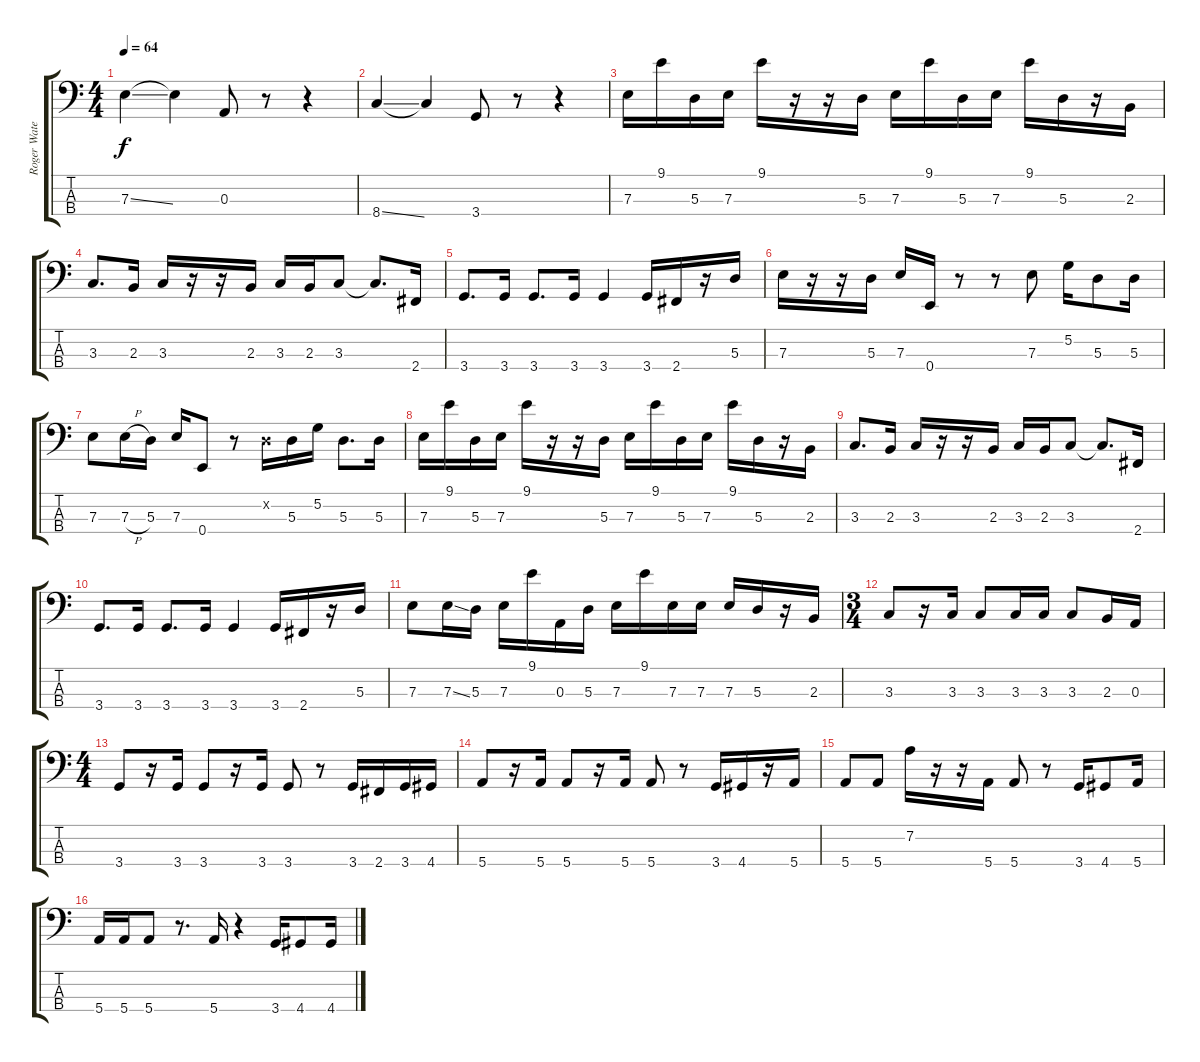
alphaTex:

\track ("Roger Waters" "Roger Wate") {instrument electricbassfinger}
\staff {score tabs}
\tuning (G2 D2 A1 E1) {hide}
\ts (4 4)
\tempo 64
\clef f4
\ks c
7.3{ss}.4{dy f} 7.3{t}.4 0.3.8 r.8 r.4 |
8.4{ss}.4 8.4{t}.4 3.4.8 r.8 r.4 |
7.3.16 9.1.16 5.3.16 7.3.16 9.1.16 r.16 r.16 5.3.16 7.3.16 9.1.16 5.3.16 7.3.16 9.1.16 5.3.16 r.16 2.3.16 |
3.3.8{d} 2.3.16 3.3.16 r.16 r.16 2.3.16 3.3.16 2.3.16 3.3.8 3.3{t}.8{d} 2.4.16 |
3.4.8{d} 3.4.16 3.4.8{d} 3.4.16 3.4.4 3.4.16 2.4.16 r.16 5.3.16 |
7.3.16 r.16 r.16 5.3.16 7.3.16 0.4.16 r.8 r.8 7.3.8 5.2.16 5.3.8 5.3.16 |
7.3.8 7.3{h}.16 5.3.16 7.3.16 0.4.8 r.8 0.2{x}.16 5.3.16 5.2.16 5.3.8{d} 5.3.16 |
7.3.16 9.1.16 5.3.16 7.3.16 9.1.16 r.16 r.16 5.3.16 7.3.16 9.1.16 5.3.16 7.3.16 9.1.16 5.3.16 r.16 2.3.16 |
3.3.8{d} 2.3.16 3.3.16 r.16 r.16 2.3.16 3.3.16 2.3.16 3.3.8 3.3{t}.8{d} 2.4.16 |
3.4.8{d} 3.4.16 3.4.8{d} 3.4.16 3.4.4 3.4.16 2.4.16 r.16 5.3.16 |
7.3.8 7.3{ss}.16 5.3.16 7.3.16 9.1.16 0.3.16 5.3.16 7.3.16 9.1.16 7.3.16 7.3.16 7.3.16 5.3.16 r.16 2.3.16 |
\ts (3 4)
3.3.8 r.16 3.3.16 3.3.8 3.3.16 3.3.16 3.3.8 2.3.16 0.3.16 |
\ts (4 4)
3.4.8 r.16 3.4.16 3.4.8 r.16 3.4.16 3.4.8 r.8 3.4.16 2.4.16 3.4.16 4.4.16 |
5.4.8 r.16 5.4.16 5.4.8 r.16 5.4.16 5.4.8 r.8 3.4.16 4.4.16 r.16 5.4.16 |
5.4.8 5.4.8 7.2.16 r.16 r.16 5.4.16 5.4.8 r.8 3.4.16 4.4.8 5.4.16 |
5.4.16 5.4.16 5.4.8 r.8{d} 5.4.16 r.4 3.4.16 4.4.8 4.4.16
